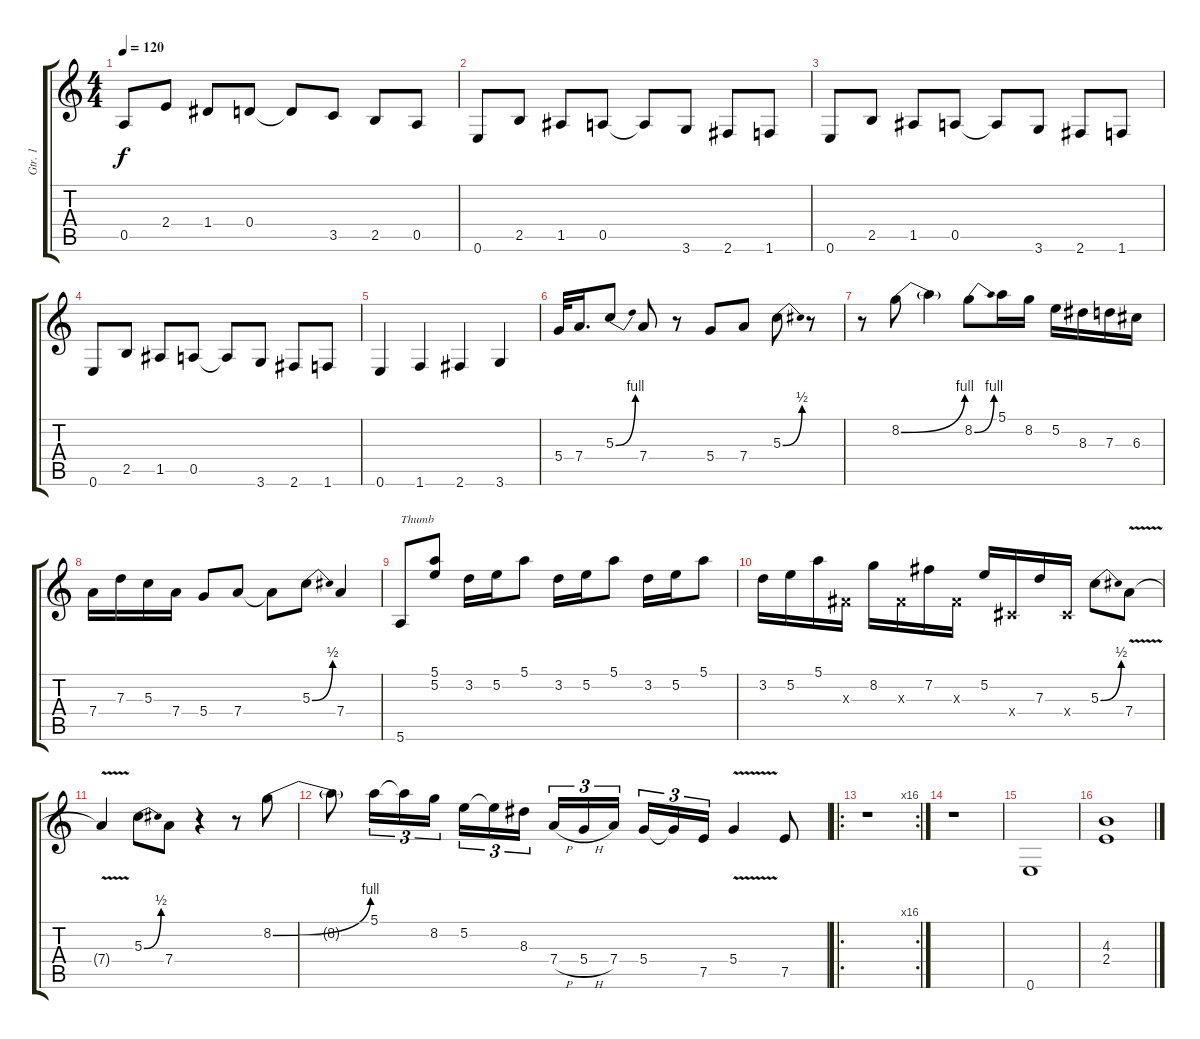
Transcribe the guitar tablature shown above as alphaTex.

\track ("Gtr. 1" "Gtr. 1") {instrument overdrivenguitar}
\staff {score tabs}
\tuning (E4 B3 G3 D3 A2 E2) {hide}
\ts (4 4)
\tempo 120
\clef g2
\ks c
0.5.8{dy f} 2.4.8 1.4.8 0.4.8 0.4{t}.8 3.5.8 2.5.8 0.5.8 |
0.6.8 2.5.8 1.5.8 0.5.8 0.5{t}.8 3.6.8 2.6.8 1.6.8 |
0.6.8 2.5.8 1.5.8 0.5.8 0.5{t}.8 3.6.8 2.6.8 1.6.8 |
0.6.8 2.5.8 1.5.8 0.5.8 0.5{t}.8 3.6.8 2.6.8 1.6.8 |
0.6.4 1.6.4 2.6.4 3.6.4 |
5.4.32 7.4.16{d} 5.3{be (bend 0 0 60 4)}.8 7.4.8 r.8 5.4.8 7.4.8 5.3{be (bend 0 0 60 2)}.8 r.8 |
r.8 8.2{be (bend 0 0 60 4)}.8 8.2{t}.4 8.2{be (bend 0 0 60 4)}.8 5.1.16 8.2.16 5.2.16 8.3.16 7.3.16 6.3.16 |
7.4.16 7.3.16 5.3.16 7.4.16 5.4.8 7.4.8 7.4{t}.8 5.3{be (bend 0 0 60 2)}.8 7.4.4 |
5.6.8{txt "Thumb"} (5.1 5.2).8 3.2.16 5.2.16 5.1.8 3.2.16 5.2.16 5.1.8 3.2.16 5.2.16 5.1.8 |
3.2.16 5.2.16 5.1.16 -1.3{x}.16 8.2.16 -1.3{x}.16 7.2.16 -1.3{x}.16 5.2.16 -1.4{x}.16 7.3.16 -1.4{x}.16 5.3{be (bend 0 0 60 2)}.8 7.4{v}.8 |
7.4{t}.4 5.3{be (bend 0 0 60 2)}.8 7.4.8 r.4 r.8 8.2{be (bend 0 0 60 4)}.8 |
8.2{t}.8 5.1.16{tu (3 2)} 5.1{t}.16{tu (3 2)} 8.2.16{tu (3 2)} 5.2.16{tu (3 2)} 5.2{t}.16{tu (3 2)} 8.3.16{tu (3 2) beam splitsecondary} 7.4{h}.16{tu (3 2)} 5.4{h}.16{tu (3 2)} 7.4.16{tu (3 2)} 5.4.16{tu (3 2)} 5.4{t}.16{tu (3 2)} 7.5.16{tu (3 2)} 5.4{v}.4 7.5.8 |
\ro
\rc 16
r.1 |
r.1 |
0.6.1 |
(4.3 2.4).1
